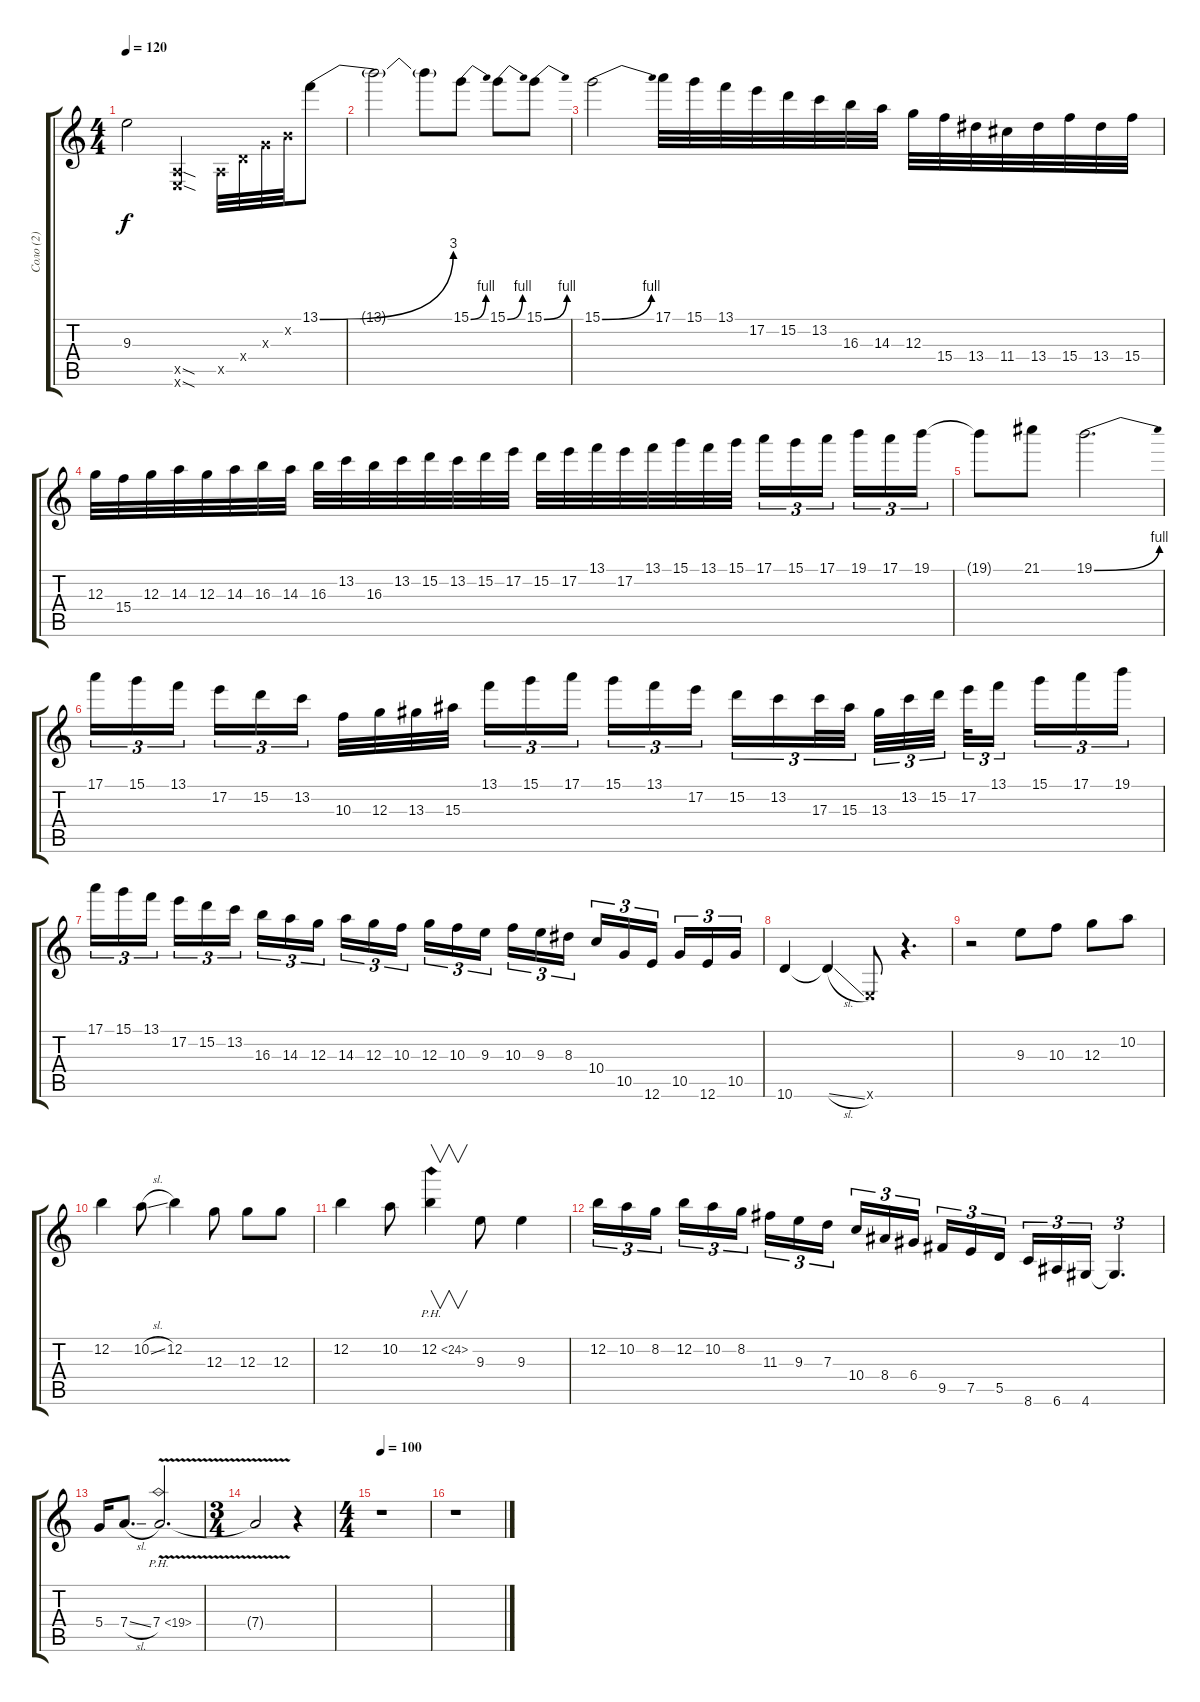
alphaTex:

\track ("Соло (2)" "Соло (2)") {instrument acousticguitarsteel}
\staff {score tabs}
\tuning (E4 B3 G3 D3 A2 E2) {hide}
\ts (4 4)
\tempo 120
\clef g2
\ks c
9.3{t}.2{dy f} (0.5{sod x} 0.6{sod x}).4{volume 11} 0.5{x}.32 0.4{x}.32 0.3{x}.32 0.2{x}.32 13.1{be (bend 0 0 60 12)}.8 |
13.1{t}.2 13.1{t}.8 15.1{be (bend 0 0 60 4)}.8 15.1{be (bend 0 0 60 4)}.8 15.1{be (bend 0 0 60 4)}.8 |
15.1{be (bend 0 0 60 4)}.2 17.1.32 15.1.32 13.1.32 17.2.32 15.2.32 13.2.32 16.3.32 14.3.32 12.3.32 15.4.32 13.4.32 11.4.32 13.4.32 15.4.32 13.4.32 15.4.32 |
12.3.32 15.4.32 12.3.32 14.3.32 12.3.32 14.3.32 16.3.32 14.3.32 16.3.32 13.2.32 16.3.32 13.2.32 15.2.32 13.2.32 15.2.32 17.2.32 15.2.32 17.2.32 13.1.32 17.2.32 13.1.32 15.1.32 13.1.32 15.1.32 17.1.16{tu (3 2)} 15.1.16{tu (3 2)} 17.1.16{tu (3 2) beam splitsecondary} 19.1.16{tu (3 2)} 17.1.16{tu (3 2)} 19.1.16{tu (3 2)} |
19.1{t}.8 21.1.8 19.1{be (bend 0 0 60 4)}.2{d} |
17.1.16{tu (3 2)} 15.1.16{tu (3 2)} 13.1.16{tu (3 2) beam splitsecondary} 17.2.16{tu (3 2)} 15.2.16{tu (3 2)} 13.2.16{tu (3 2)} 10.3.32 12.3.32 13.3.32 15.3.32{beam splitsecondary} 13.1.16{tu (3 2)} 15.1.16{tu (3 2)} 17.1.16{tu (3 2)} 15.1.16{tu (3 2)} 13.1.16{tu (3 2)} 17.2.16{tu (3 2) beam splitsecondary} 15.2.16{tu (3 2)} 13.2.16{tu (3 2)} 17.3.32{tu (3 2)} 15.3.32{tu (3 2)} 13.3.32{tu (3 2)} 13.2.32{tu (3 2)} 15.2.32{tu (3 2) beam splitsecondary} 17.2.32{tu (3 2)} 13.1.16{tu (3 2) beam splitsecondary} 15.1.16{tu (3 2)} 17.1.16{tu (3 2)} 19.1.16{tu (3 2)} |
17.1.16{tu (3 2)} 15.1.16{tu (3 2)} 13.1.16{tu (3 2) beam splitsecondary} 17.2.16{tu (3 2)} 15.2.16{tu (3 2)} 13.2.16{tu (3 2)} 16.3.16{tu (3 2)} 14.3.16{tu (3 2)} 12.3.16{tu (3 2) beam splitsecondary} 14.3.16{tu (3 2)} 12.3.16{tu (3 2)} 10.3.16{tu (3 2)} 12.3.16{tu (3 2)} 10.3.16{tu (3 2)} 9.3.16{tu (3 2) beam splitsecondary} 10.3.16{tu (3 2)} 9.3.16{tu (3 2)} 8.3.16{tu (3 2)} 10.4.16{tu (3 2)} 10.5.16{tu (3 2)} 12.6.16{tu (3 2) beam splitsecondary} 10.5.16{tu (3 2)} 12.6.16{tu (3 2)} 10.5.16{tu (3 2)} |
10.6.4 10.6{sl t}.4 0.6{x}.8 r.4{d} |
r.2 9.3.8 10.3.8 12.3.8 10.2.8 |
12.2.4 10.2{sl}.8 12.2.4 12.3.8 12.3.8 12.3.8 |
12.2.4 10.2.8 12.2{ph 12}.4{v} 9.3.8 9.3.4 |
12.2.16{tu (3 2)} 10.2.16{tu (3 2)} 8.2.16{tu (3 2) beam splitsecondary} 12.2.16{tu (3 2)} 10.2.16{tu (3 2)} 8.2.16{tu (3 2)} 11.3.16{tu (3 2)} 9.3.16{tu (3 2)} 7.3.16{tu (3 2) beam splitsecondary} 10.4.16{tu (3 2)} 8.4.16{tu (3 2)} 6.4.16{tu (3 2)} 9.5.16{tu (3 2)} 7.5.16{tu (3 2)} 5.5.16{tu (3 2) beam splitsecondary} 8.6.16{tu (3 2)} 6.6.16{tu (3 2)} 4.6.16{tu (3 2)} 4.6{t}.4{d tu (3 2)} |
5.4.16 7.4{sl}.8{d} 7.4{ph 12 v}.2{d} |
\ts (3 4)
7.4{t}.2 r.4 |
\ts (4 4)
\tempo 100
r.1 |
r.1
